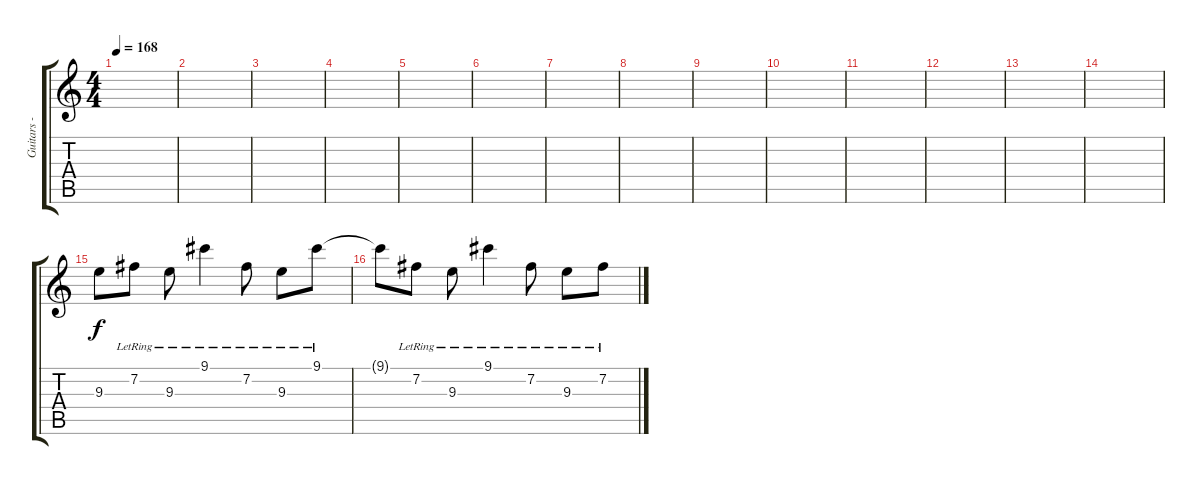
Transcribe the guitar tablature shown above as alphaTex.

\track ("Guitars - Doubled" "Guitars - ") {instrument electricguitarclean}
\staff {score tabs}
\tuning (E4 B3 G3 D3 A2 D2) {hide}
\ts (4 4)
\tempo 168
\clef g2
\ks c
|
|
|
|
|
|
|
|
|
|
|
|
|
|
9.3.8{dy f instrument electricguitarclean} 7.2{lr}.8 9.3{lr}.8 9.1{lr}.4 7.2{lr}.8 9.3{lr}.8 9.1{lr}.8 |
9.1{t}.8 7.2{lr}.8 9.3{lr}.8 9.1{lr}.4 7.2{lr}.8 9.3{lr}.8 7.2{lr}.8
